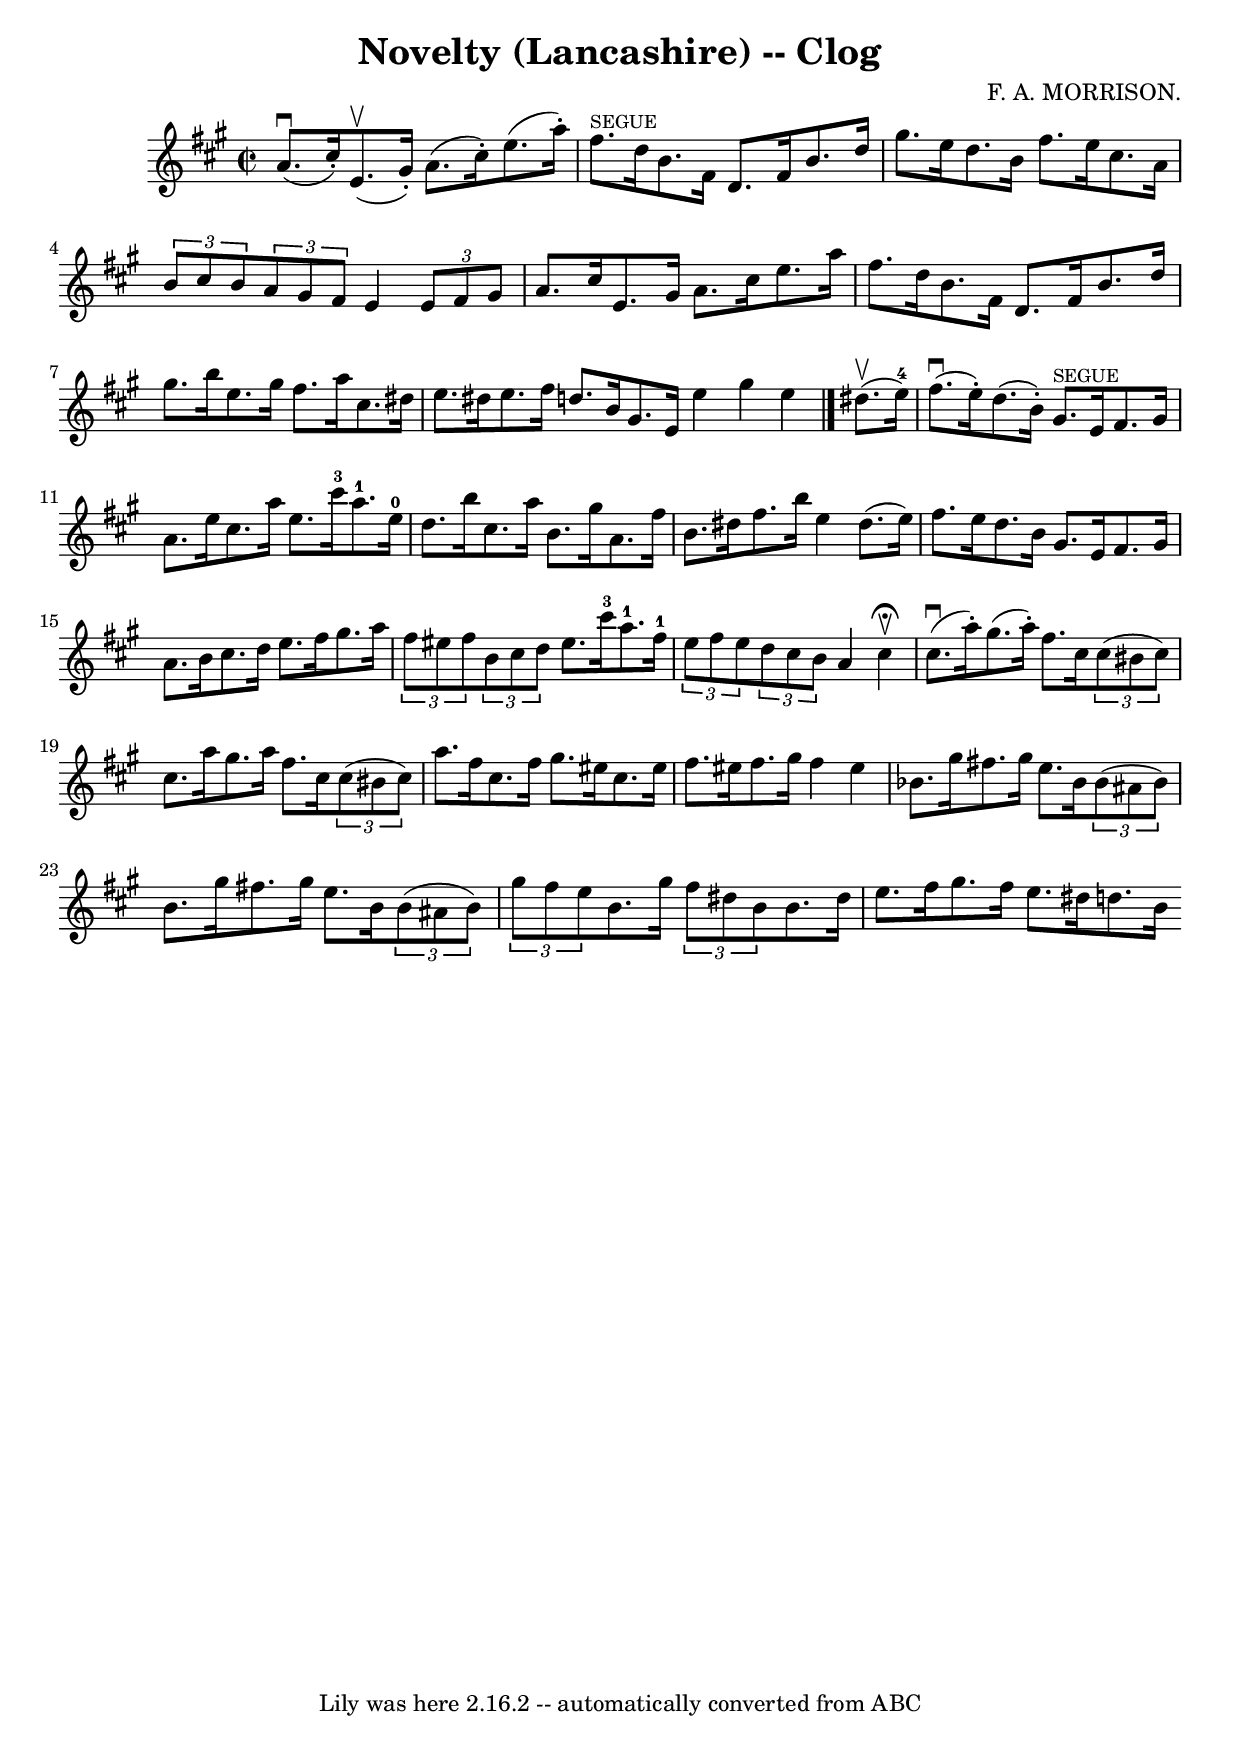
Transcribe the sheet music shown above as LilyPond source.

\version "2.16.2"
\include "Mammoth.ily"
\header {
  %% book = "Ryan's Mammoth Collection"
  composer = "F. A. MORRISON."
  crossRefNumber = "1"
  footnotes = "\\\\157 937"
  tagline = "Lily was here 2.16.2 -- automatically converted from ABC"
  title = "Novelty (Lancashire) -- Clog"

}
voicedefault =  {


  \override Staff.TimeSignature #'style = #'C
  \time 2/2 
  \key a \major
  a'8.^\downbow(cis''16-.) e'8.^\upbow(   gis'16-.) a'8. (cis''16-.) e''8. (a''16-.)    |
     fis''8.^\segue d''16 b'8. fis'16 d'8. fis'16 b'8. d''16     |
  gis''8. e''16 d''8. b'16 fis''8. e''16 cis''8.     a'16     |
  \times 2/3 { b'8 cis''8 b'8  
	     }   \times 2/3 {   
	       a'8 gis'8 fis'8  
	     } e'4    \times 2/3 { e'8 fis'8 gis'8   				 }     |
  a'8. cis''16 e'8. gis'16 a'8. cis''16 e''8.       a''16     |
  fis''8. d''16 b'8. fis'16 d'8. fis'16       b'8. d''16     |
  gis''8. b''16 e''8. gis''16 fis''8.      a''16 cis''8. dis''16     |
  e''8. dis''16 e''8. fis''16    d''!8. b'16 gis'8. e'16    \bar ": |" e''4 gis''4 e''4     \bar "|." dis''8.^\upbow(e''16-4)  |
  fis''8.^\downbow(
  e''16-.) d''8. (b'16-.) gis'8.^\segue e'16 fis'8.       gis'16     |
  a'8. e''16 cis''8. a''16 e''8. cis'''16-3 a''8.-1 e''16-0   |
  d''8. b''16 cis''8.       a''16 b'8. gis''16 a'8. fis''16     |
  b'8. dis''16       fis''8. b''16 e''4 dis''8. (e''16)    |
  fis''8.       e''16 d''8. b'16 gis'8. e'16 fis'8. gis'16     |
  a'8.    b'16 cis''8. d''16 e''8. fis''16 gis''8. a''16     |
  
  \times 2/3 { fis''8 eis''8 fis''8  
	     }   \times 2/3 { b'8 cis''8   
			      d''8   			    } eis''8. cis'''16-3 a''8.-1 fis''16-1    |
  
  \times 2/3 { e''8 fis''8 e''8  
	     }   \times 2/3 { d''8 cis''8 b'8 
			       			    } a'4      \bar ":|" cis''4^\fermata^\upbow  |
  cis''8.^\downbow(a''16-.) gis''8. (a''16-.) fis''8. cis''16    
  \times 2/3 { cis''8 (bis'8 cis''8)  	     }    |
  cis''8. a''16   
  gis''8. a''16 fis''8. cis''16    \times 2/3 { cis''8 (bis'8    
						cis''8)  					      }    |
  a''8. fis''16 cis''8. fis''16 gis''8.      eis''16 cis''8. eis''16     |
  fis''8. eis''16 fis''8.       gis''16 fis''4 eis''4     |
  bes'8. gis''16 fis''!8.    
  gis''16 e''8. bes'16    \times 2/3 { bes'8 (ais'8 bes'8)  				     }     |
  b'8. gis''16 fis''!8. gis''16 e''8. b'16    
  \times 2/3 { b'8 (ais'8 b'8)  	     }    |
  \times 2/3 { gis''8  
	       fis''8 e''8  
	     } b'8. gis''16    \times 2/3 { fis''8 dis''8 b'8 
					     					  } b'8. dis''16     |
  e''8. fis''16 gis''8. fis''16       e''8. dis''16 d''!8. b'16      \bar " |."   

}

\score{
  <<

    \context Staff="default"
    {
      \voicedefault 
      
    }

  >>
  \layout {
    
  }
  \midi {
  }

}
